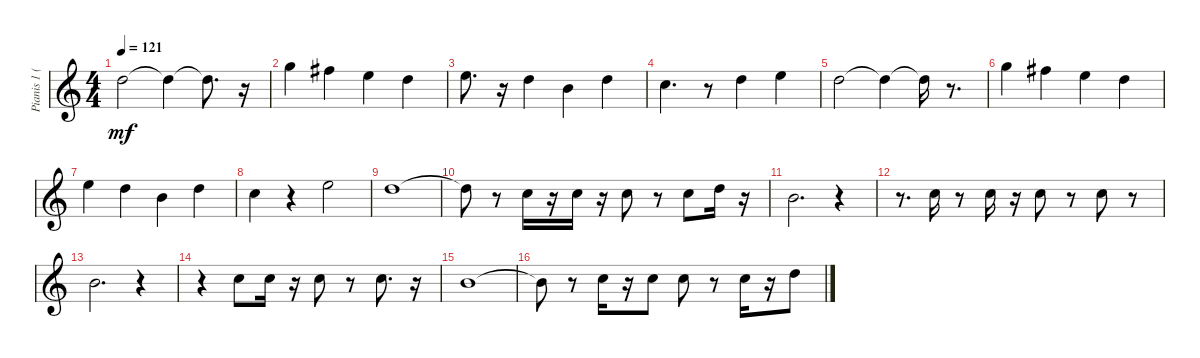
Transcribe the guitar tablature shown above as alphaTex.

\track ("Pianis 1 (Staff 1)" "Pianis 1 (") {instrument pad2warm}
\staff {score}
\tuning (E4 B3 G3 D3 A2 E2 B1) {hide}
\ts (4 4)
\tempo 121
\clef g2
\ks c
10.1.2{dy mf} 10.1{t}.4 10.1{t}.8{d} r.16 |
15.1.4 14.1.4 12.1.4 10.1.4 |
12.1.8{d} r.16 10.1.4 7.1.4 10.1.4 |
8.1.4{d} r.8 10.1.4 12.1.4 |
10.1.2 10.1{t}.4 10.1{t}.16 r.8{d} |
15.1.4 14.1.4 12.1.4 10.1.4 |
12.1.4 10.1.4 7.1.4 10.1.4 |
8.1.4 r.4 12.1.2 |
10.1.1 |
10.1{t}.8 r.8 8.1.16 r.16 8.1.16 r.16 8.1.8 r.8 8.1.8 10.1.16 r.16 |
7.1.2{d} r.4 |
r.8{d} 8.1.16 r.8 8.1.16 r.16 8.1.8 r.8 8.1.8 r.8 |
7.1.2{d} r.4 |
r.4 8.1.8 8.1.16 r.16 8.1.8 r.8 8.1.8{d} r.16 |
7.1.1 |
7.1{t}.8 r.8 8.1.16 r.16 8.1.8 8.1.8 r.8 8.1.16 r.16 10.1.8
